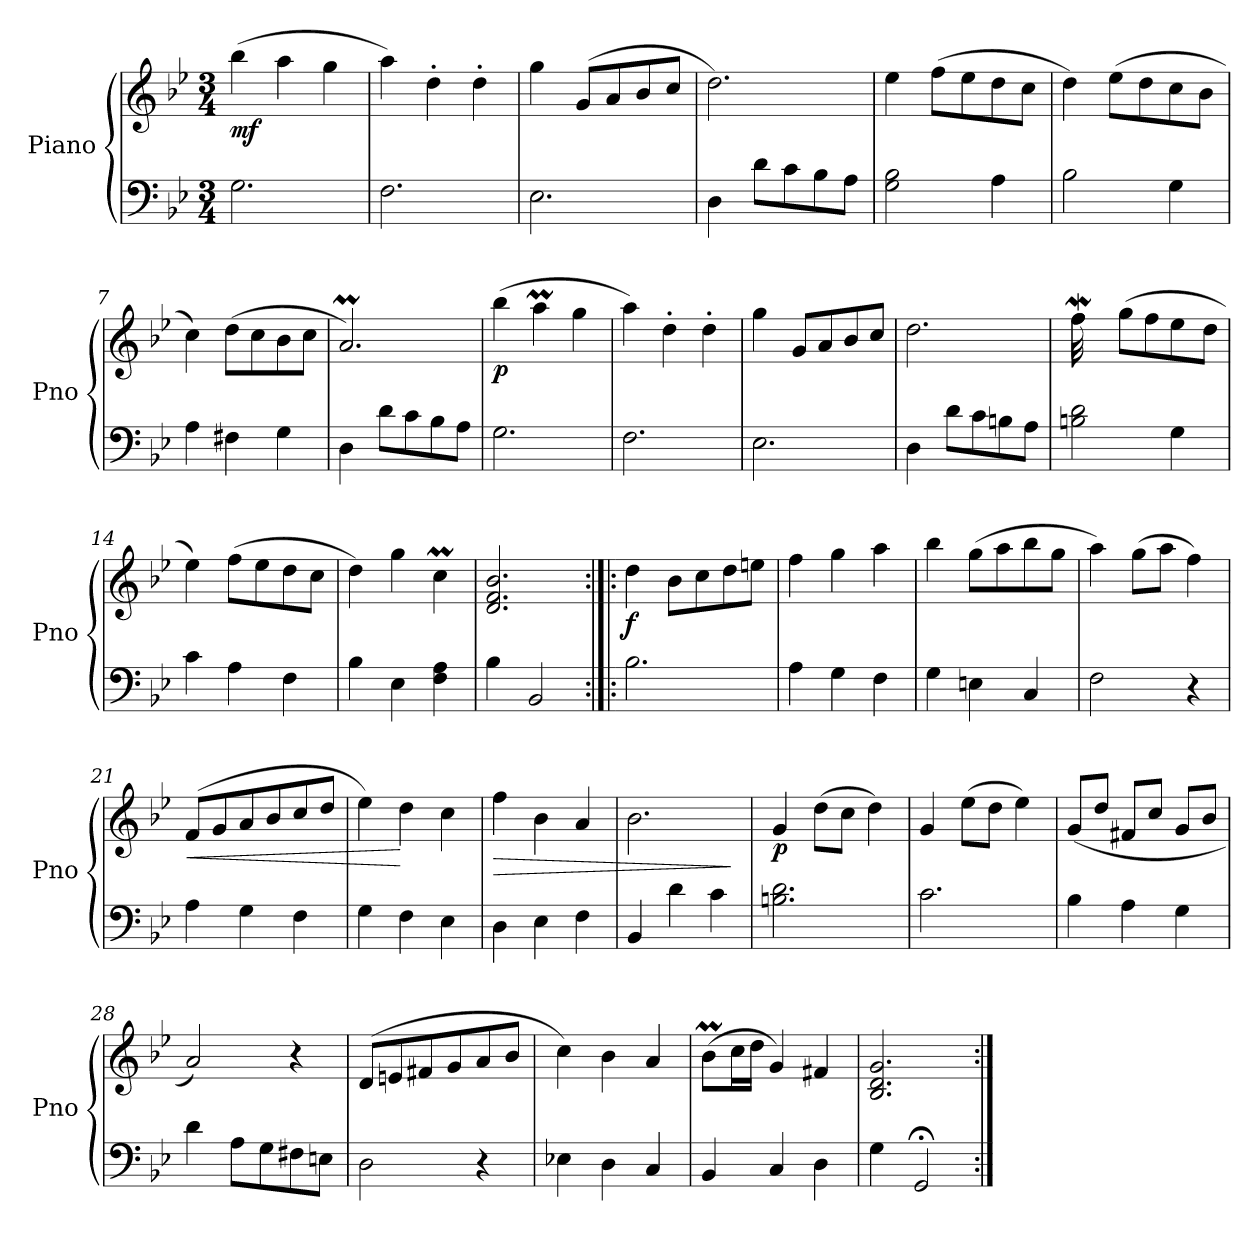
**kern	**kern	**dynam
*part1	*part1	*part1
*staff2	*staff1	*staff1/2
*I"Piano	*	*
*I'Pno	*	*
*clefF4	*clefG2	*
*k[b-e-]	*k[b-e-]	*
*M3/4	*M3/4	*
=1	=1	=1
!	!	!LO:DY:b
2.G\	(>4bb-\	mf
.	4aa\	.
.	4gg\	.
=2	=2	=2
2.F\	4aa\)	.
.	4dd'\	.
.	4dd'\	.
=3	=3	=3
2.E-\	4gg\	.
.	(>8g/L	.
.	8a/	.
.	8b-/	.
.	8cc/J	.
=4	=4	=4
4D\	2.dd\)	.
8d\L	.	.
8c\	.	.
8B-\	.	.
8A\J	.	.
=5	=5	=5
2G\ 2B-\	4ee-\	.
.	(>8ff\L	.
.	8ee-\	.
4A\	8dd\	.
.	8cc\J	.
=6	=6	=6
2B-\	4dd\)	.
.	(>8ee-\L	.
.	8dd\	.
4G\	8cc\	.
.	8b-\J	.
=7	=7	=7
4A\	4cc\)	.
4F#X\	(>8dd\L	.
.	8cc\	.
4G\	8b-\	.
.	8cc\J	.
!!LO:LB:g=z
=8	=8	=8
4D\	2.am/)	.
8d\L	.	.
8c\	.	.
8B-\	.	.
8A\J	.	.
=9	=9	=9
!	!	!LO:DY:b
2.G\	(>4bb-\	p
.	4aam\	.
.	4gg\	.
=10	=10	=10
2.F\	4aa\)	.
.	4dd'\	.
.	4dd'\	.
=11	=11	=11
2.E-\	4gg\	.
.	8g/L	.
.	8a/	.
.	8b-/	.
.	8cc/J	.
=12	=12	=12
4D\	2.dd\	.
8d\L	.	.
8c\	.	.
8Bn\	.	.
8A\J	.	.
=13	=13	=13
*	*^	*
2Bn\ 2d\	4ffW\	32ff!	.
.	.	2ryy	.
.	(>8gg\L	.	.
.	8ff\	.	.
4G\	8ee-\	.	.
.	.	8..ryy	.
.	8dd\J	.	.
*	*v	*v	*
=14	=14	=14
4c\	4ee-\)	.
4A\	(>8ff\L	.
.	8ee-\	.
4F\	8dd\	.
.	8cc\J	.
!!LO:LB:g=z
=15	=15	=15
4B-\	4dd\)	.
4E-\	4gg\	.
4F\ 4A\	4ccM\	.
=16	=16	=16
4B-\	2.d/ 2.f/ 2.b-/	.
2BB-/	.	.
=17:|!|:	=17:|!|:	=17:|!|:
!	!	!LO:DY:b
2.B-\	4dd\	f
.	8b-\L	.
.	8cc\	.
.	8dd\	.
.	8een\J	.
=18	=18	=18
4A\	4ff\	.
4G\	4gg\	.
4F\	4aa\	.
=19	=19	=19
4G\	4bb-\	.
4En\	(>8gg\L	.
.	8aa\	.
4C/	8bb-\	.
.	8gg\J	.
=20	=20	=20
2F\	4aa\)	.
.	(>8gg\L	.
.	8aa\J	.
4r	4ff\)	.
=21	=21	=21
!	!	!LO:HP:b
4A\	(>8f/L	<
.	8g/	.
4G\	8a/	.
.	8b-/	.
4F\	8cc/	.
.	8dd/J	.
=22	=22	=22
4G\	4ee-\)	.
4F\	4dd\	[
4E-\	4cc\	.
=23	=23	=23
!	!	!LO:HP:b
4D\	4ff\	>
4E-\	4b-\	.
4F\	4a/	.
!!LO:LB:g=z
=24	=24	=24
4BB-/	2.b-\	.
4d\	.	.
4c\	.	.
.	.	]
=25	=25	=25
!	!	!LO:DY:b
2.Bn\ 2.d\	4g/	p
.	(>8dd\L	.
.	8cc\J	.
.	4dd\)	.
=26	=26	=26
2.c\	4g/	.
.	(>8ee-\L	.
.	8dd\J	.
.	4ee-\)	.
=27	=27	=27
4B-\	(>8g/L	.
.	8dd/J	.
4A\	8f#X/L	.
.	8cc/J	.
4G\	8g/L	.
.	8b-/J	.
=28	=28	=28
4d\	2a/)	.
8A\L	.	.
8G\	.	.
8F#X\	4r	.
8En\J	.	.
=29	=29	=29
2D\	(<8d/L	.
.	8en/	.
.	8f#X/	.
.	8g/	.
4r	8a/	.
.	8b-/J	.
=30	=30	=30
4E-X\	4cc\)	.
4D\	4b-\	.
4C/	4a/	.
=31	=31	=31
4BB-/	(>8b-M\L	.
.	16cc\L	.
.	16dd\JJ	.
4C/	4g/)	.
4D\	4f#X/	.
=32	=32	=32
4G\	2.B-/ 2.d/ 2.g/	.
2GG;</	.	.
=:|!	=:|!	=:|!
*-	*-	*-
